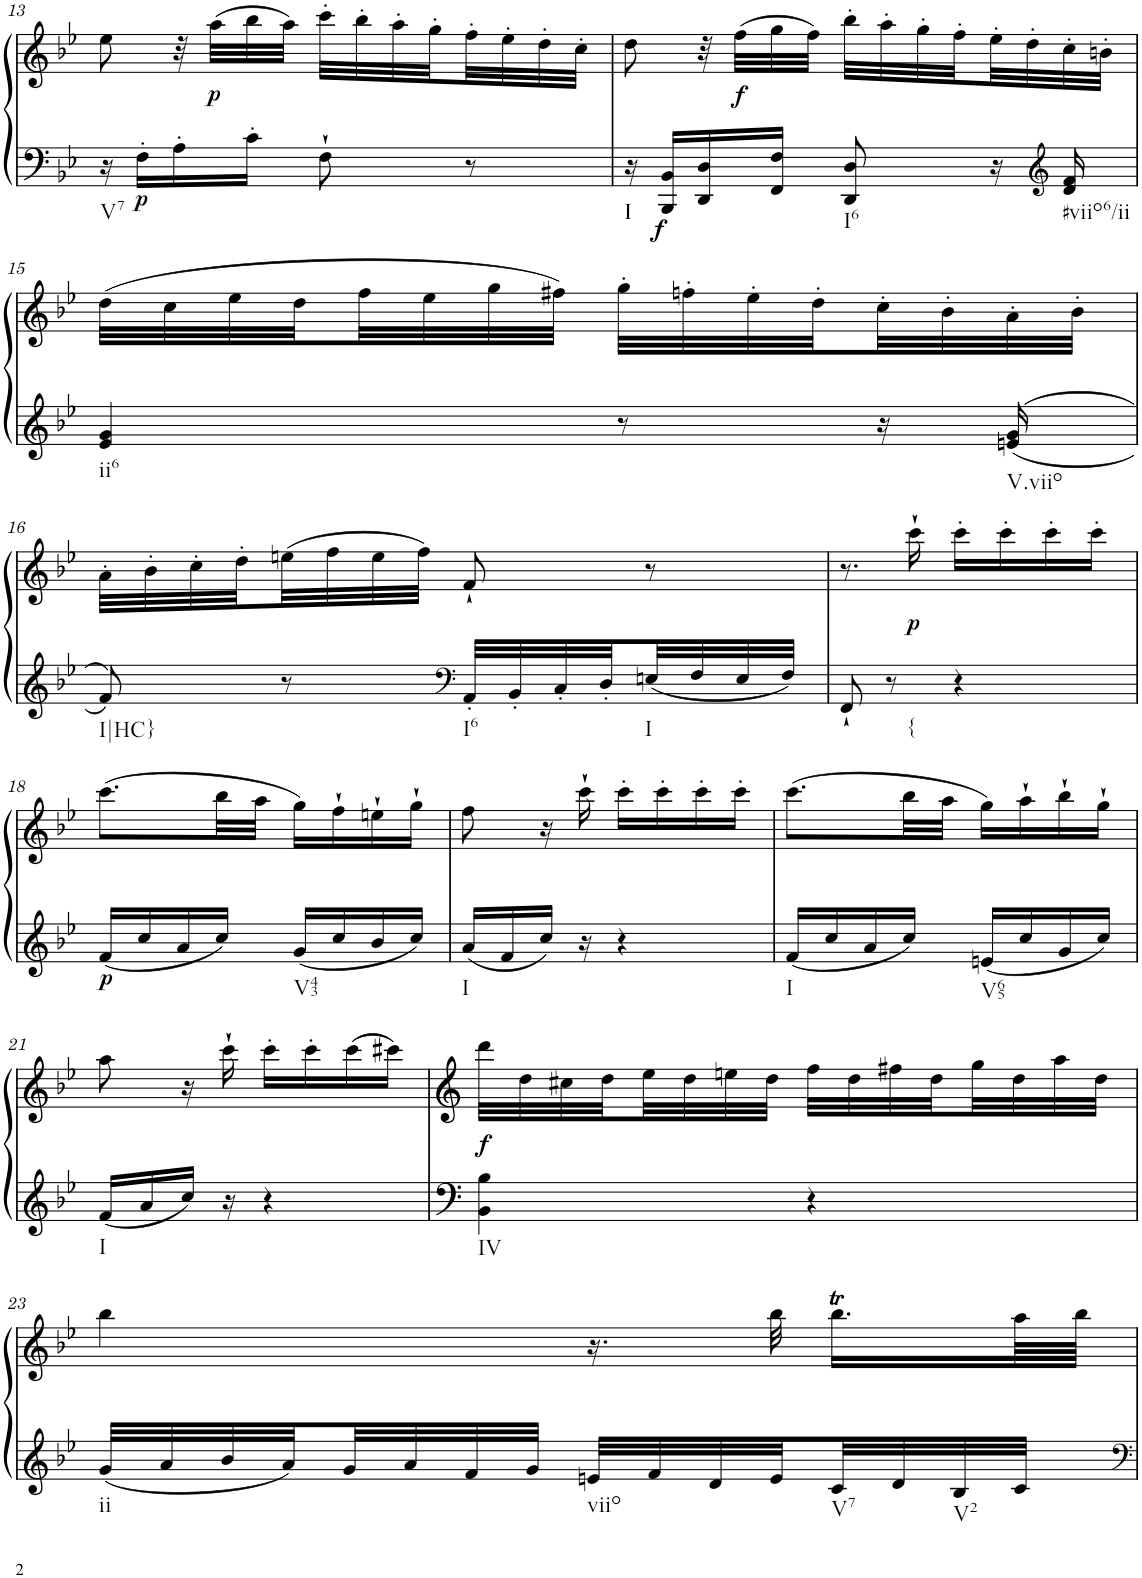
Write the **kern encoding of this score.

**kern	**kern	**dynam
*part1	*part1	*part1
*staff2	*staff1	*staff1/2
*I"Klavier linke Hand	*	*
!!LO:PB:g=z
*clefF4	*clefG2	*
*k[b-e-]	*k[b-e-]	*
*M2/4	*M2/4	*
=13	=13	=13
!LO:TX:b:t=V7	!	!
16r	8ee-\	.
!	!	!LO:DY:b=2
16F'\LL	.	p
16A'\	32r	.
!	!	!LO:DY:b
.	(32aa\LLL	p
16c'\JJ	32bb-\	.
.	32aa\JJJ)	.
8F`\	32ccc'\LLL	.
.	32bb-'\	.
.	32aa'\	.
.	32gg'\	.
8r	32ff'\	.
.	32ee-'\	.
.	32dd'\	.
.	32cc'\JJJ	.
=14	=14	=14
!LO:TX:b:t=I	!	!
16r	8dd\	.
!	!	!LO:DY:b=2
16BBB-/ 16BB-/LL	.	f
16DD/ 16D/	32r	.
!	!	!LO:DY:b
.	(32ff\LLL	f
16FF/ 16F/JJ	32gg\	.
.	32ff\JJJ)	.
!LO:TX:b:t=I6	!	!
8DD/ 8D/	32bb-'\LLL	.
.	32aa'\	.
.	32gg'\	.
.	32ff'\	.
16r	32ee-'\	.
.	32dd'\	.
*clefG2	*	*
!LO:TX:b:t=#viio6/ii	!	!
16d/ 16f/	32cc'\	.
.	32bn'\JJJ	.
!!LO:LB:g=z
=15	=15	=15
!LO:TX:b:t=ii6	!	!
4e-/ 4g/	(32dd\LLL	.
.	32cc\	.
.	32ee-\	.
.	32dd\	.
.	32ff\	.
.	32ee-\	.
.	32gg\	.
.	32ff#X\JJJ)	.
8r	32gg'\LLL	.
.	32ffn'\	.
.	32ee-'\	.
.	32dd'\	.
16r	32cc'\	.
.	32b-'\	.
!LO:TX:b:t=V.viio	!	!
16en/ 16g/	32a'\	.
.	32b-'\JJJ	.
!!LO:LB:g=z
=16	=16	=16
!LO:TX:b:t=I|HC}	!	!
8f/	32a'\LLL	.
.	32b-'\	.
.	32cc'\	.
.	32dd'\	.
8r	(32een\	.
.	32ff\	.
.	32ee\	.
.	32ff\JJJ)	.
*clefF4	*	*
!LO:TX:b:t=I6	!	!
32AA'/LLL	8f`/	.
32BB-'/	.	.
32C'/	.	.
32D'/	.	.
!LO:TX:b:t=I	!	!
32En/	8r	.
32F/	.	.
32E/	.	.
32F/JJJ	.	.
=17	=17	=17
8FF`/	8.r	.
!LO:TX:b:t={	!	!
8r	.	.
!	!	!LO:DY:b
.	16ccc`\	p
4r	16ccc'\LL	.
.	16ccc'\	.
.	16ccc'\	.
.	16ccc'\JJ	.
!!LO:LB:g=z
=18	=18	=18
!	!	!LO:DY:b=2
16f/LL	(8.ccc\L	p
16cc/	.	.
16a/	.	.
16cc/JJ	32bb-\LL	.
.	32aa\JJJ	.
!LO:TX:b:t=V43	!	!
16g/LL	16gg\LL)	.
16cc/	16ff`\	.
16b-/	16een`\	.
16cc/JJ	16gg`\JJ	.
=19	=19	=19
!LO:TX:b:t=I	!	!
16a/LL	8ff\	.
16f/	.	.
16cc/JJ	16r	.
16r	16ccc`\	.
4r	16ccc'\LL	.
.	16ccc'\	.
.	16ccc'\	.
.	16ccc'\JJ	.
=20	=20	=20
!LO:TX:b:t=I	!	!
16f/LL	(8.ccc\L	.
16cc/	.	.
16a/	.	.
16cc/JJ	32bb-\LL	.
.	32aa\JJJ	.
!LO:TX:b:t=V65	!	!
16en/LL	16gg\LL)	.
16cc/	16aa`\	.
16g/	16bb-`\	.
16cc/JJ	16gg`\JJ	.
!!LO:LB:g=z
=21	=21	=21
!LO:TX:b:t=I	!	!
16f/LL	8aa\	.
16a/	.	.
16cc/JJ	16r	.
16r	16ccc`\	.
4r	16ccc'\LL	.
.	16ccc'\	.
.	(16ccc\	.
.	16ccc#X\JJ)	.
=22	=22	=22
!LO:TX:b:t=IV	!	!
!	!	!LO:DY:b
4BB-\ 4B-\	32ddd\LLL	f
.	32dd\	.
.	32cc#X\	.
.	32dd\	.
.	32ee-\	.
.	32dd\	.
.	32een\	.
.	32dd\JJJ	.
4r	32ff\LLL	.
.	32dd\	.
.	32ff#X\	.
.	32dd\	.
.	32gg\	.
.	32dd\	.
.	32aa\	.
.	32dd\JJJ	.
!!LO:LB:g=z
=23	=23	=23
!LO:TX:b:t=ii	!	!
32g/LLL	4bb-\	.
32a/	.	.
32b-/	.	.
32a/	.	.
32g/	.	.
32a/	.	.
32f/	.	.
32g/JJJ	.	.
!LO:TX:b:t=viio	!	!
32en/LLL	16.r	.
32f/	.	.
32d/	.	.
32e/	32bb-\	.
!LO:TX:b:t=V7	!	!
32c/	16.bb-T\LL	.
32d/	.	.
!LO:TX:b:t=V2	!	!
32B-/	.	.
32c/JJJ	64aa\LL	.
.	64bb-\JJJJ	.
=	=	=
*-	*-	*-
